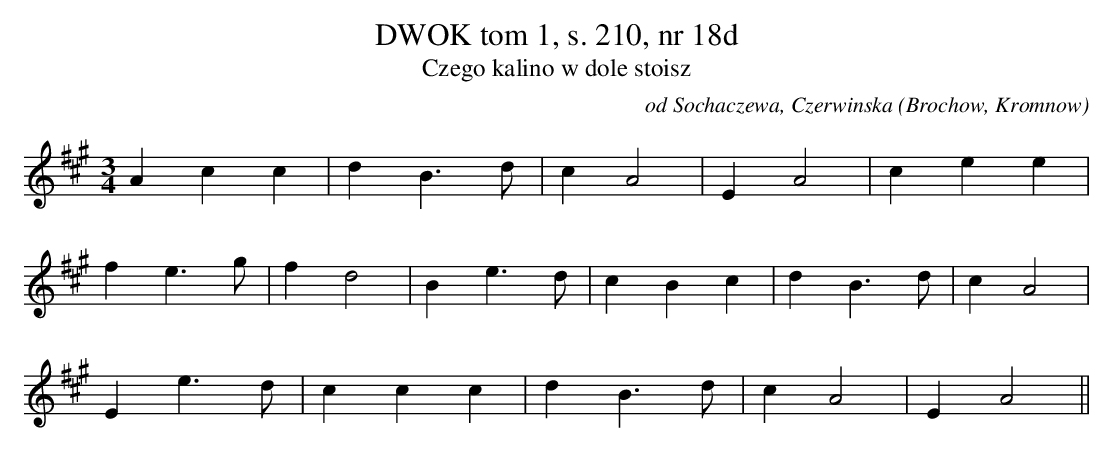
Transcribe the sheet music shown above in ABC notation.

X:1
T:DWOK tom 1, s. 210, nr 18d
T:Czego kalino w dole stoisz
O:od Sochaczewa, Czerwinska (Brochow, Kromnow)
M:3/4
L:1/8
K:A
A2c2c2 | d2B3d | c2A4 | E2A4 |c2e2e2 |
 f2e3g | f2d4 | B2e3d |c2B2c2 | d2B3d | c2A4 |
E2e3d |c2c2c2 | d2B3d | c2A4 | E2A4||
